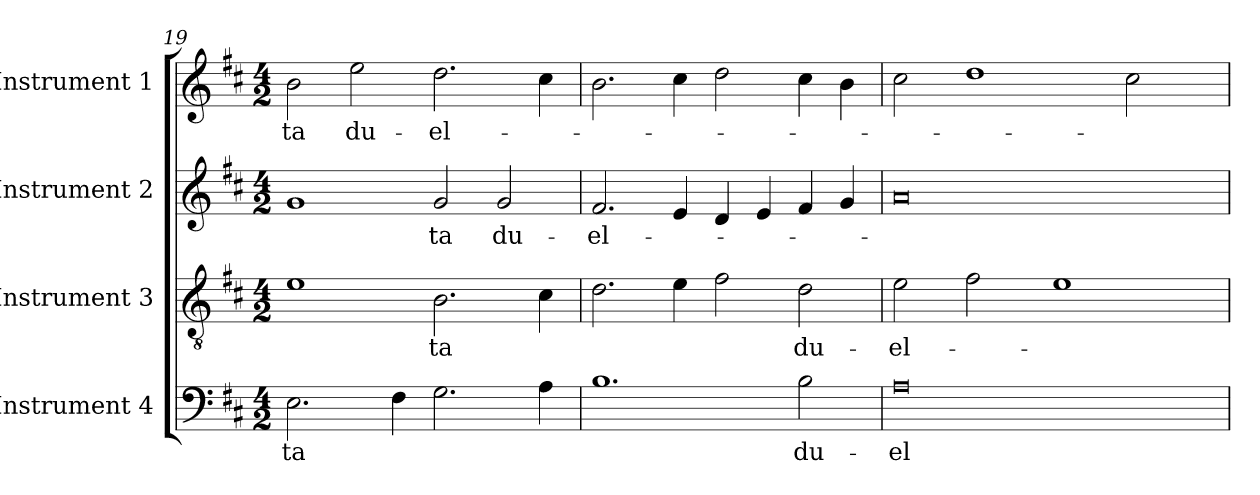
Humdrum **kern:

**kern	**text	**kern	**text	**kern	**text	**kern	**text
*part4	*part4	*part3	*part3	*part2	*part2	*part1	*part1
*staff4	*staff4	*staff3	*staff3	*staff2	*staff2	*staff1	*staff1
*I"Instrument 4	*	*I"Instrument 3	*	*I"Instrument 2	*	*I"Instrument 1	*
*clefF4	*	*clefGv2	*	*clefG2	*	*clefG2	*
*k[f#c#]	*	*k[f#c#]	*	*k[f#c#]	*	*k[f#c#]	*
*D:	*	*D:	*	*D:	*	*D:	*
*M4/2	*	*M4/2	*	*M4/2	*	*M4/2	*
=19	=19	=19	=19	=19	=19	=19	=19
!	!LO:LY:b:cj	!	!	!	!	!	!LO:LY:b:cj
2.E\	-ta	1e	.	1g	.	2b\	-ta
!	!	!	!	!	!	!	!LO:LY:b:cj
.	.	.	.	.	.	2ee\	du-
4F#\	.	.	.	.	.	.	.
!	!	!	!LO:LY:b:cj	!	!LO:LY:b:cj	!	!LO:LY:b:cj
2.G\	.	2.B\	-ta	2g/	-ta	2.dd\	-el-
!	!	!	!	!	!LO:LY:b:cj	!	!
.	.	.	.	2g/	du-	.	.
4A\	.	4c#\	.	.	.	4cc#\	.
=20	=20	=20	=20	=20	=20	=20	=20
!	!	!	!	!	!LO:LY:b:cj	!	!
1.B	.	2.d\	.	2.f#/	-el-	2.b\	.
.	.	4e\	.	4e/	.	4cc#\	.
.	.	2f#\	.	4d/	.	2dd\	.
.	.	.	.	4e/	.	.	.
!	!LO:LY:b:cj	!	!LO:LY:b:cj	!	!	!	!
2B\	du-	2d\	du-	4f#/	.	4cc#\	.
.	.	.	.	4g/	.	4b\	.
!!LO:LB:g=z
=21	=21	=21	=21	=21	=21	=21	=21
!	!LO:LY:b:rj	!	!LO:LY:b:cj	!	!	!	!
*	*	*	*	*^	*	*^	*
0A	-el-	2e\	-el-	0a	2ryy	.	2cc#\	4...ryy	.
.	.	.	.	.	.	.	.	1ryy	.
.	.	2f#\	.	.	8ryy	.	1dd	.	.
.	.	.	.	.	64ryy	.	.	.	.
.	.	.	.	.	1ryy	.	.	.	.
.	.	1e	.	.	.	.	.	.	.
.	.	.	.	.	.	.	.	2ryy	.
.	.	.	.	.	.	.	2cc#\	.	.
.	.	.	.	.	4ryy	.	.	.	.
.	.	.	.	.	16..ryy	.	.	.	.
.	.	.	.	.	.	.	.	32ryy	.
*	*	*	*	*v	*v	*	*	*	*
*	*	*	*	*	*	*v	*v	*
=	=	=	=	=	=	=	=
*-	*-	*-	*-	*-	*-	*-	*-
